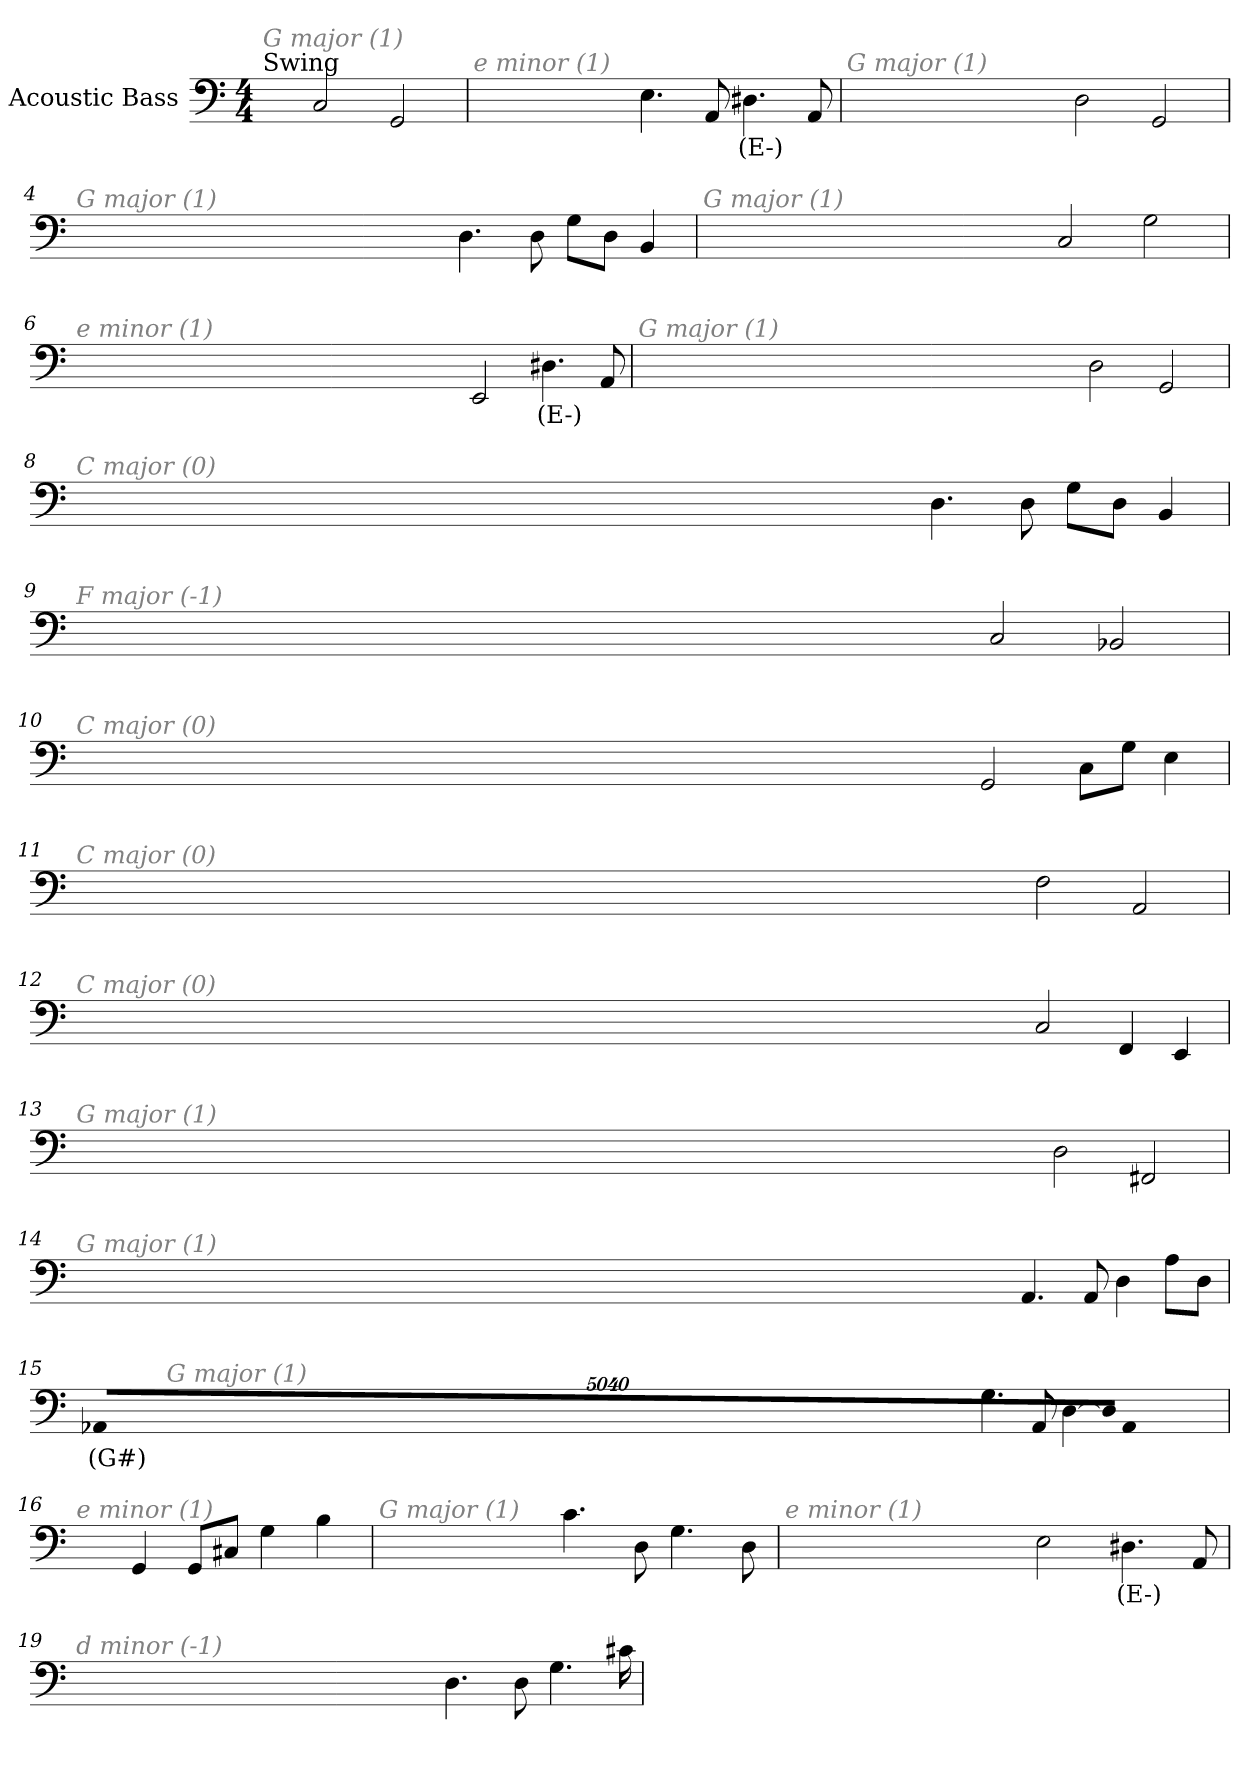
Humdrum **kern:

**kern	**text
*part1	*part1
*staff1	*staff1
*I"Acoustic Bass	*
*clefF4	*
*ITrd7c12	*
*k[]	*
*C:	*
*M4/4	*
*MM117	*
=1	=1
!LO:TX:a:t=Swing	!
!LO:TX:i:color=#808080:t=G major (1)	!
2CC	.
2GGG	.
=2	=2
!LO:TX:i:color=#808080:t=e minor (1)	!
4.EE	.
8AAA	.
4.DD#Xi	(E-)
8AAA	.
=3	=3
!LO:TX:i:color=#808080:t=G major (1)	!
2DD	.
2GGG	.
=4	=4
!LO:TX:i:color=#808080:t=G major (1)	!
4.DD	.
8DD	.
8GGL	.
8DDJ	.
4BBB	.
=5	=5
!LO:TX:i:color=#808080:t=G major (1)	!
2CC	.
2GG	.
=6	=6
!LO:TX:i:color=#808080:t=e minor (1)	!
2EEE	.
4.DD#Xi	(E-)
8AAA	.
=7	=7
!LO:TX:i:color=#808080:t=G major (1)	!
2DD	.
2GGG	.
=8	=8
!LO:TX:i:color=#808080:t=C major (0)	!
4.DD	.
8DD	.
8GGL	.
8DDJ	.
4BBB	.
=9	=9
!LO:TX:i:color=#808080:t=F major (-1)	!
2CC	.
2BBB-X	.
=10	=10
!LO:TX:i:color=#808080:t=C major (0)	!
2GGG	.
8CCL	.
8GGJ	.
4EE	.
=11	=11
!LO:TX:i:color=#808080:t=C major (0)	!
2FF	.
2AAA	.
=12	=12
!LO:TX:i:color=#808080:t=C major (0)	!
2CC	.
4FFF	.
4EEE	.
=13	=13
!LO:TX:i:color=#808080:t=G major (1)	!
2DD	.
2FFF#X	.
=14	=14
!LO:TX:i:color=#808080:t=G major (1)	!
4.AAA	.
8AAA	.
4DD	.
8AAL	.
8DDJ	.
=15	=15
!LO:TX:i:color=#808080:t=G major (1)	!
4.GG	.
8AAA	.
[4DD	.
!LO:N:vis=8	!
40320%3347DDL]	.
!LO:N:vis=8	!
40320%3347AAA	.
!LO:N:vis=8	!
40320%3347AAA-XiJ	(G#)
=16	=16
!LO:TX:i:color=#808080:t=e minor (1)	!
4GGG	.
8GGGL	.
8CC#XJ	.
4GG	.
4BB	.
=17	=17
!LO:TX:i:color=#808080:t=G major (1)	!
4.C	.
8DD	.
4.GG	.
8DD	.
=18	=18
!LO:TX:i:color=#808080:t=e minor (1)	!
2EE	.
4.DD#Xi	(E-)
8AAA	.
=19	=19
!LO:TX:i:color=#808080:t=d minor (-1)	!
4.DD	.
8DD	.
4.GG	.
16C#X	.
=	=
*-	*-
